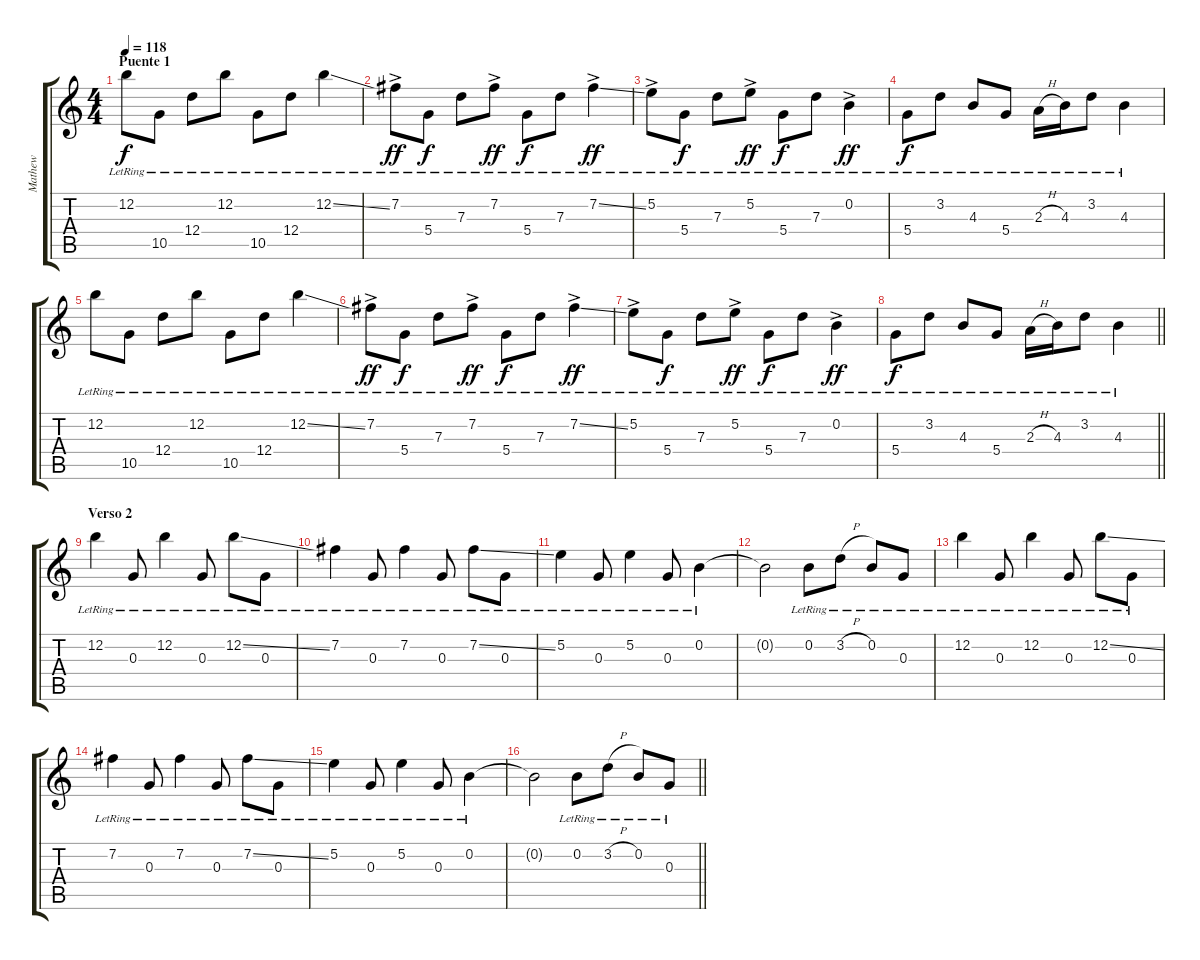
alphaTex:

\track ("Mathew" "Mathew") {instrument acousticguitarsteel}
\staff {score tabs}
\tuning (E4 B3 G3 D3 A2 E2) {hide}
\ts (4 4)
\section ("" "Puente 1")
\tempo 118
\clef g2
\ks c
12.2{lr}.8{dy f} 10.5{lr}.8 12.4{lr}.8 12.2{lr}.8 10.5{lr}.8 12.4{lr}.8 12.2{ss lr}.4 |
7.2{ac lr}.8{dy ff} 5.4{lr}.8{dy f} 7.3{lr}.8 7.2{ac lr}.8{dy ff} 5.4{lr}.8{dy f} 7.3{lr}.8 7.2{ss ac lr}.4{dy ff} |
5.2{ac lr}.8 5.4{lr}.8{dy f} 7.3{lr}.8 5.2{ac lr}.8{dy ff} 5.4{lr}.8{dy f} 7.3{lr}.8 0.2{ac lr}.4{dy ff} |
5.4{lr}.8{dy f} 3.2{lr}.8 4.3{lr}.8 5.4{lr}.8 2.3{h lr}.16 4.3{lr}.16 3.2{lr}.8 4.3{lr}.4 |
12.2{lr}.8 10.5{lr}.8 12.4{lr}.8 12.2{lr}.8 10.5{lr}.8 12.4{lr}.8 12.2{ss lr}.4 |
7.2{ac lr}.8{dy ff} 5.4{lr}.8{dy f} 7.3{lr}.8 7.2{ac lr}.8{dy ff} 5.4{lr}.8{dy f} 7.3{lr}.8 7.2{ss ac lr}.4{dy ff} |
5.2{ac lr}.8 5.4{lr}.8{dy f} 7.3{lr}.8 5.2{ac lr}.8{dy ff} 5.4{lr}.8{dy f} 7.3{lr}.8 0.2{ac lr}.4{dy ff} |
\barLineRight lightlight
5.4{lr}.8{dy f} 3.2{lr}.8 4.3{lr}.8 5.4{lr}.8 2.3{h lr}.16 4.3{lr}.16 3.2{lr}.8 4.3{lr}.4 |
\section ("" "Verso 2")
12.2{lr}.4 0.3{lr}.8 12.2{lr}.4 0.3{lr}.8 12.2{ss lr}.8 0.3{lr}.8 |
7.2{lr}.4 0.3{lr}.8 7.2{lr}.4 0.3{lr}.8 7.2{ss lr}.8 0.3{lr}.8 |
5.2{lr}.4 0.3{lr}.8 5.2{lr}.4 0.3{lr}.8 0.2{lr}.4 |
0.2{t}.2 0.2{lr}.8 3.2{h lr}.8 0.2{lr}.8 0.3{lr}.8 |
12.2{lr}.4 0.3{lr}.8 12.2{lr}.4 0.3{lr}.8 12.2{ss lr}.8 0.3{lr}.8 |
7.2{lr}.4 0.3{lr}.8 7.2{lr}.4 0.3{lr}.8 7.2{ss lr}.8 0.3{lr}.8 |
5.2{lr}.4 0.3{lr}.8 5.2{lr}.4 0.3{lr}.8 0.2{lr}.4 |
\barLineRight lightlight
0.2{t}.2 0.2{lr}.8 3.2{h lr}.8 0.2{lr}.8 0.3{lr}.8
